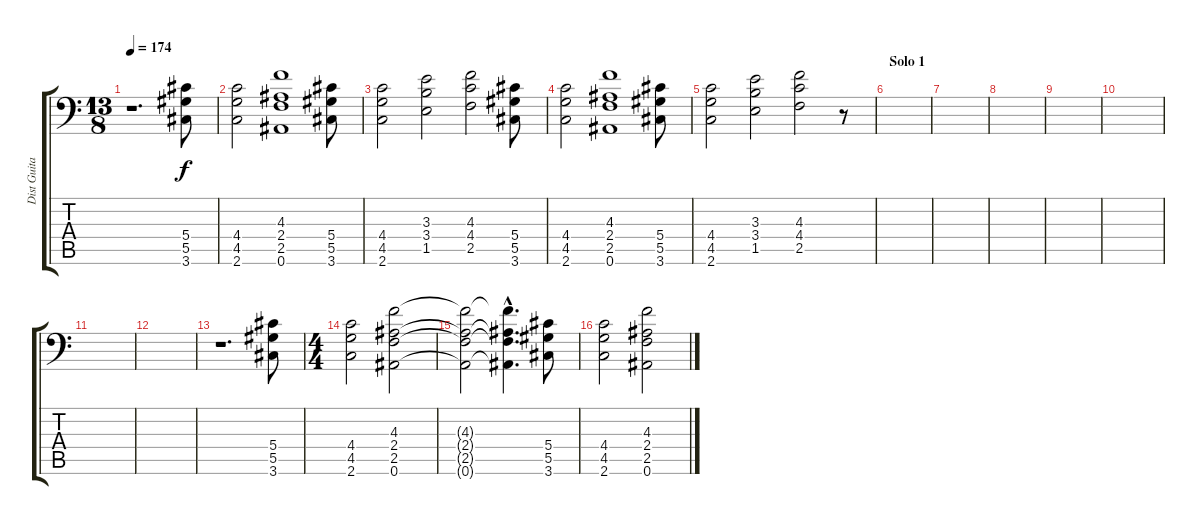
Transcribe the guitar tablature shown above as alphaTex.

\track ("Dist Guitar" "Dist Guita") {instrument overdrivenguitar}
\staff {score tabs}
\tuning (Bb3 F3 Db3 Ab2 Eb2 Bb1) {hide}
\ts (13 8)
\tempo 174
\clef f4
\ks c
r.1{d dy f} (5.4 5.5 3.6).8 |
(4.4 4.5 2.6).2 (4.3 2.4 2.5 0.6).1 (5.4 5.5 3.6).8 |
(4.4 4.5 2.6).2 (3.3 3.4 1.5).2 (4.3 4.4 2.5).2 (5.4 5.5 3.6).8 |
(4.4 4.5 2.6).2 (4.3 2.4 2.5 0.6).1 (5.4 5.5 3.6).8 |
(4.4 4.5 2.6).2 (3.3 3.4 1.5).2 (4.3 4.4 2.5).2 r.8 |
\section ("" "Solo 1")
|
|
|
|
|
|
|
r.1{d} (5.4 5.5 3.6).8 |
\ts (4 4)
(4.4 4.5 2.6).2 (4.3 2.4 2.5 0.6).2 |
(4.3{t} 2.4{t} 2.5{t} 0.6{t}).2 (4.3{hac t} 2.4{hac t} 2.5{hac t} 0.6{hac t}).4{d} (5.4 5.5 3.6).8 |
(4.4 4.5 2.6).2 (4.3 2.4 2.5 0.6).2
